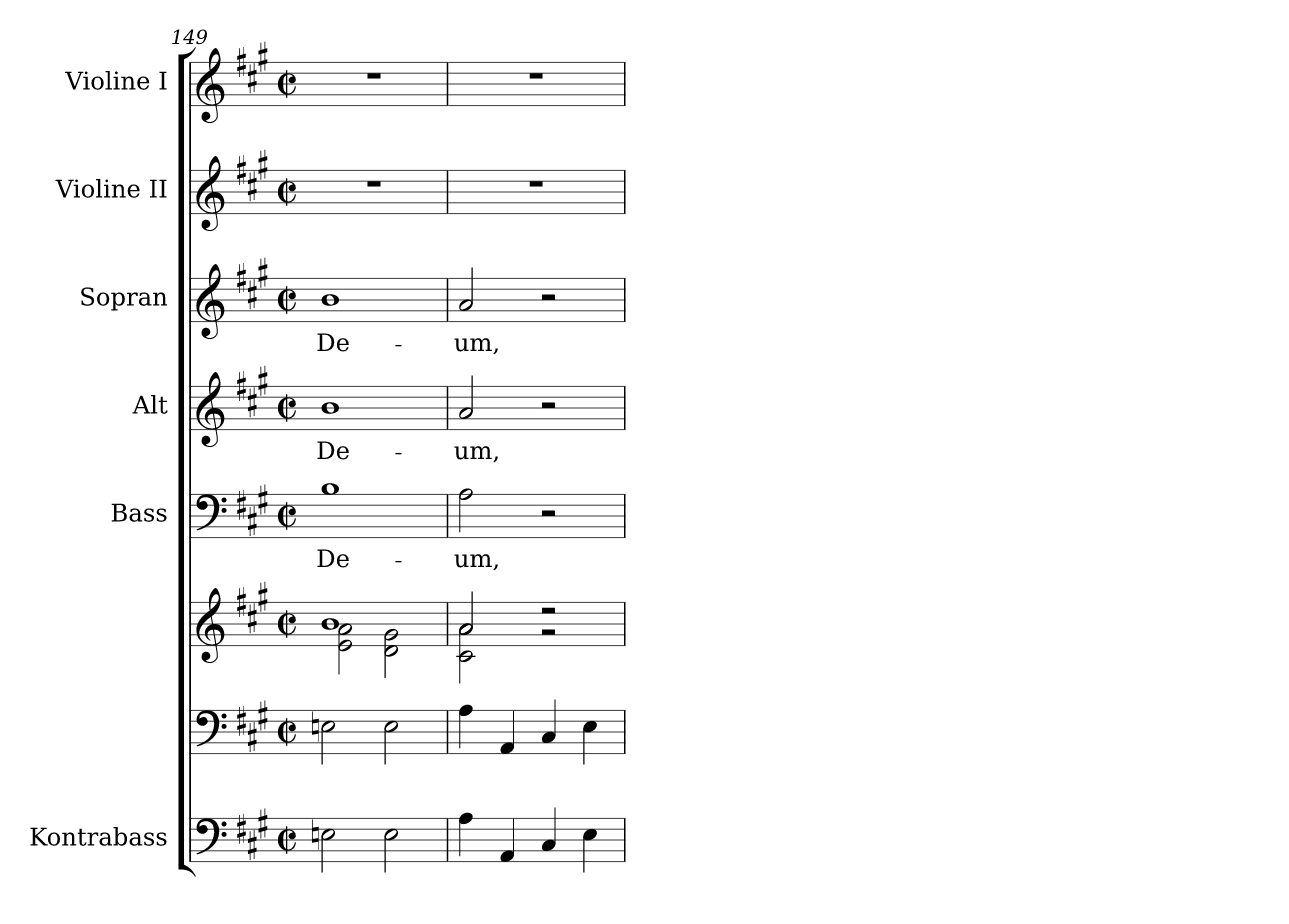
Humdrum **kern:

**kern	**kern	**kern	**kern	**text	**kern	**text	**kern	**text	**kern	**kern
*part7	*part6	*part6	*part5	*part5	*part4	*part4	*part3	*part3	*part2	*part1
*staff8	*staff7	*staff6	*staff5	*staff5	*staff4	*staff4	*staff3	*staff3	*staff2	*staff1
*I"Kontrabass	*	*	*I"Bass	*	*I"Alt	*	*I"Sopran	*	*I"Violine II	*I"Violine I
*I'Kb.	*	*	*I'B.	*	*I'A.	*	*I'S.	*	*I'Vl. II	*I'Vl. I
*clefF4	*clefF4	*clefG2	*clefF4	*	*clefG2	*	*clefG2	*	*clefG2	*clefG2
*ITrd7c12	*	*	*	*	*	*	*	*	*	*
*k[f#c#g#]	*k[f#c#g#]	*k[f#c#g#]	*k[f#c#g#]	*	*k[f#c#g#]	*	*k[f#c#g#]	*	*k[f#c#g#]	*k[f#c#g#]
*A:	*A:	*A:	*A:	*	*A:	*	*A:	*	*A:	*A:
*M2/2	*M2/2	*M2/2	*M2/2	*	*M2/2	*	*M2/2	*	*M2/2	*M2/2
*met(c|)	*met(c|)	*met(c|)	*met(c|)	*	*met(c|)	*	*met(c|)	*	*met(c|)	*met(c|)
=149	=149	=149	=149	=149	=149	=149	=149	=149	=149	=149
*	*	*^	*	*	*	*	*	*	*	*
!	!	!	!	!	!LO:LY:b	!	!LO:LY:b	!	!LO:LY:b	!	!
2EEn\	2En\	1b	2e\ 2a\	1B	De-	1b	De-	1b	De-	1r	1r
2EE\	2E\	.	2d\ 2g#\	.	.	.	.	.	.	.	.
!!LO:PB:g=z
=150	=150	=150	=150	=150	=150	=150	=150	=150	=150	=150	=150
!	!	!	!	!	!LO:LY:b	!	!LO:LY:b	!	!LO:LY:b	!	!
4AA\	4A\	2a/	2c#\ 2a\	2A\	-um,	2a/	-um,	2a/	-um,	1r	1r
4AAA/	4AA/	.	.	.	.	.	.	.	.	.	.
4CC#/	4C#/	2r	2r	2r	.	2r	.	2r	.	.	.
4EE\	4E\	.	.	.	.	.	.	.	.	.	.
*	*	*v	*v	*	*	*	*	*	*	*	*
=	=	=	=	=	=	=	=	=	=	=
*-	*-	*-	*-	*-	*-	*-	*-	*-	*-	*-
